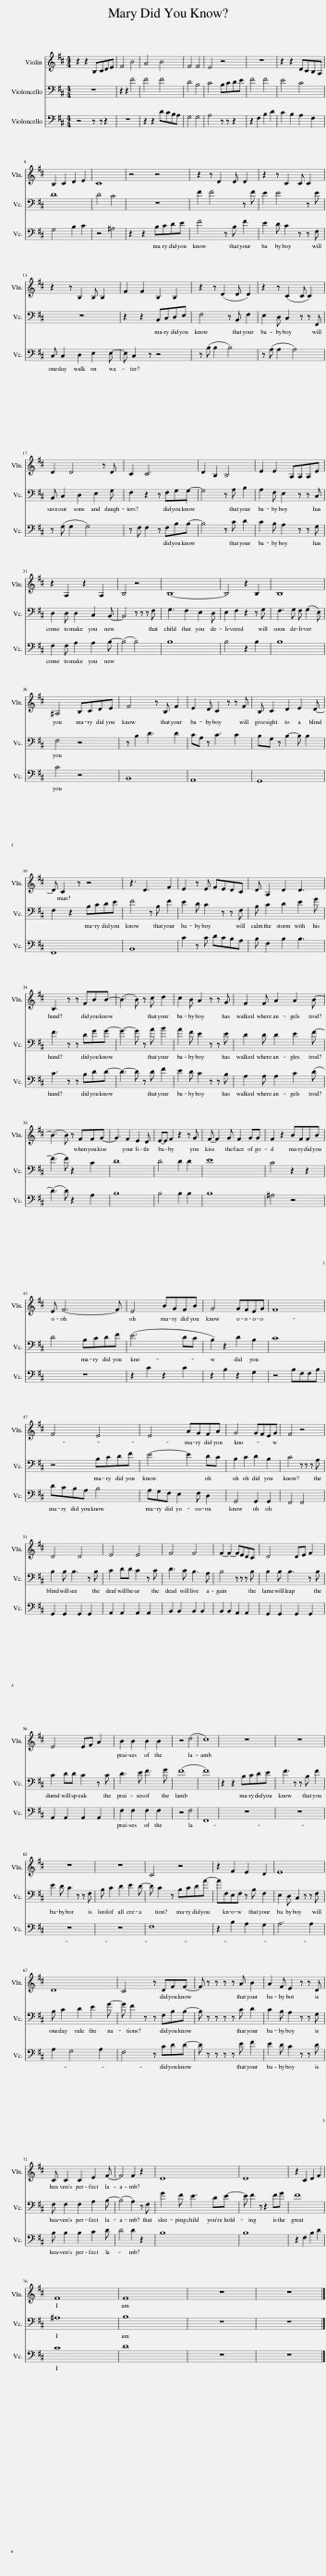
X:1
%%score 1 2 3
L:1/8
M:4/4
I:linebreak $
K:D
V:1 treble
V:2 bass
V:3 bass
V:1
 z2 z2 B,CDE | F4 B4 | A4 B4 | F4 F4 | E4 z4 | %5
 z8 | z2 z2 DCB,A, |$ B,2 C2 D2 E2 | C8 | z4 z4 | %10
 z2 z D2 D D2 | z2 z C2 C C2 |$ z2 z B,2 B, B,2 | F2 F2 B,2 B,2 | z2 z (D2 D D2) | %15
 z2 z (C2 C C2) |$ D2 D4 z D | C2 C6 | D2 B,2 B,4 | E2 E2 A,A,A,E |$ %20
 z2 A,2 z2 A,2 | B,4 z4 | B,8- | B,4 z2 B,2 | B,8 |$ %25
 ^A,4 B,CDE | F4 z B, F2 | E2 D C2 z z F | B, C2 D2 E2 D- |$ D C2 z z4 | %30
 z3 D3 F2 | E2 z E FEDC | D A,2 D2 D3 |$ B,3 z z FBB- | (B3 B) z c d2 | %35
 c2 B A2 z z G | F2 F A2 A2 B- |$ (B3 B) z FFG- | G3 F2 E2 D | E-E F2 z2 z G | %40
 F- F2 G F2 GG | F2 z2 BFFB |$ E F6- F | E4 BGFB | G4 GFEG | %45
 F8 |$ F4 E4 | E4 AGFA | G4 GFEG | F4 z4 |$ %50
 D4 D4 | E4 E4 | F4 F4 | F2- F2- FEDC | D4 DE F2 |$ %55
 E4 EF A2 | B2 B2 B2 B2 | z4 (d4 | c8) | z8 | %60
 z8 |$ z8 | z8 | C4 z4 | z2 F2 E2 D2 | %65
 E8 |$ D8 | C4 z DFF- | F z z z z A B2 | A2 F E2 z z D |$ %70
 C C2 C2 E2 F- | F4 F2 z2 | D8 | D8 | z2 C2 D2 F2 |$ %75
 F8 | F8 | z8 | z8 |] %79
V:2
 z8 | z2 z2 F4 | F4 F4 | D4 B,4 | C4 B,CDE | %5
 F4 F4 | E4 C4 |$ D8 | D4 C4 | z8 | %10
 F2 F4 z F | E2 E4 z E |$ z8 | z2 z2 B,,C,D,E, | F,4 z B,, F,2 | %15
 E,2 D, C,2 z z F,, |$ B,, C,2 D,2 E,2 G, | F,2 z2 z F,G,G,- | G,4 z A, B,2 | A,2 F, E,2 z z C, |$ %20
 D,2 D, D,2 C,2 B,,- | B,,4 z z z F, | G,3 F,2 E,2 D, | E,2 F,2 z2 z G, | F,3 G, F, (G,2 E,) |$ %25
 F,4 z4 | z B,2 D3 D2 | CA, z C3 C2 | B,G, z B,2- B, B,2 |$ F,2 z2 B,CDE | %30
 F4 z B, F2 | E2 D C2 z z F, | B, C2 D2 E2 G |$ F3 z z DGG- | G3- G z A B2 | %35
 A2 F E2 z z E | D2 D D2 E2 F- |$ (F3 F) z2 C2 | D8 | D4 D2 D2 | %40
 E8 | C4 z2 z2 |$ D4 B,CDF | (E6 DC) | B,2 z2 D2 B,2 | %45
 C8 |$ z4 B,CDF | E4- E2 DC | B,2 C2 D2 B,2 | C4 z z z A, |$ %50
 B,2 B, B,3 z B, | C2 DD C2 z C | D3 C B,3 A, | B,4 z z z B, | B,2 B, B,3 z B, |$ %55
 C2 DD C2 z C | D3 E F3 G | (F8 | F8) | z2 z2 B,CDE | %60
 F3 z z B, F2 |$ E2 D C2 z z F, | B, C2 D2 E2 D- | D C2 z B,CDA- | AF,E,F, z B, F,2 | %65
 E,2 D, C,2 z z F, |$ B, C2 D2 E2 G- | G F2 z z F,B,B,- | B, z z z z C D2 | C2 B, A,2 z z G, |$ %70
 F, F,2 F,2 A,2 B,- | (B,4 A,2) z F, | G2 F E3 DE- | E F2 z z2 FG | F8 |$ %75
 ^A,8 | B,8 | z8 | z8 |] %79
V:3
 z4 z z z2 | z8 | z2 z2 DCB,A, | G,4 G,4 | A,4 z z z2 | %5
 z2 F,2 B,2 D2 | C2 B,2 A,2 F,2 |$ G,4 B,2 C2 | z4 ^A,4 | z2 z2 B,CDE | %10
 F4 z B, F2 | E2 D C2 z z F, |$ C, C,2 D,2 E,2 E,- | E, C,2 z z4 | z (B, B,2 B,4) | %15
 z (A, A,2 A,4) |$ z (G, G,2 G,4) | z F, F,2 z F,B,B,- | B,4 z C D2 | C2 B, A,2 z z G, |$ %20
 F,2 F, A,2 A,2 B,- | (B,4 B,4) | B,8 | B,4 z2 B,2 | B,8 |$ %25
 C4 z4 | B,,8 | A,,8 | G,,8 |$ F,,8 | %30
 B,,8 | C2 z C DCB,A, | B, F,2 B,2 B,3 |$ C3 z z B,DD- | D3- D z D F2 | %35
 E2 D C2 z z B, | A,2 A, A,2 C2 (D |$ (D3) D) z2 A,2 | B,8 | B,4 B,2 B,2 | %40
 B,8 | ^A,4 z4 |$ z8 | z2 C2 z2 C2 | z2 B,2 z2 G,2 | %45
 z4 B,F,F,B, |$ DCB,A, B,4 | A,G,F, E,2 F, D,2 | G,,4 G,,2 G,,2 | F,,4 F,,4 |$ %50
 G,,2 G,,2 G,,2 G,,2 | A,,2 A,,2 A,,2 A,,2 | B,,2 B,,2 B,,2 B,,2 | B,,2 B,,2 A,,2 A,,2 | G,,2 G,,2 G,,2 G,,2 |$ %55
 A,,2 A,,2 A,,2 A,,2 | F,2 F,2 F,2 F,2 | z4 F,4 | F,,8 | z8 | %60
 z8 |$ z8 | z8 | F,8 | z2 B,2 A,2 G,2 | %65
 A,6 A,2 |$ A,2 G,4 A,2 | F,4 z CDD- | D z z z z E F2 | E2 D C2 z z D |$ %70
 B, B,2 B,2 C2 D | D4 D2 z2 | B,8 | B,8 | z2 F,2 B,2 D2 |$ %75
 C8 | D8 | z8 | z8 |] %79
